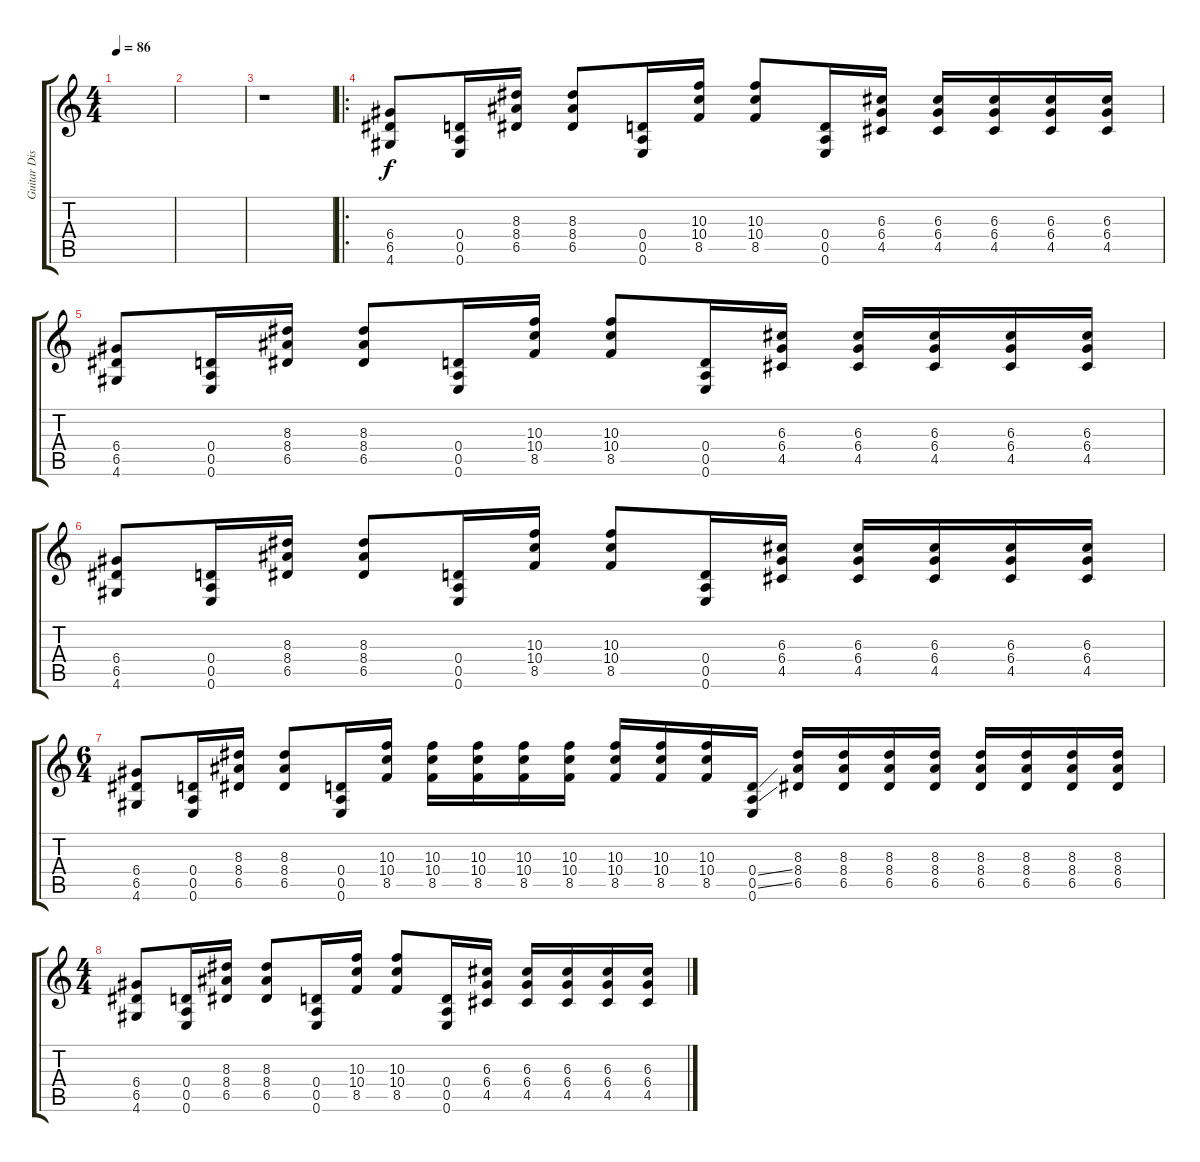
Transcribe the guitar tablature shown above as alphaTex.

\track ("Guitar Dist" "Guitar Dis") {instrument distortionguitar}
\staff {score tabs}
\tuning (E4 B3 G3 D3 A2 E2) {hide}
\ts (4 4)
\tempo 86
\clef g2
\ks c
|
|
r.1 |
\ro
(6.4 6.5 4.6).8 (0.4 0.5 0.6).16 (8.3 8.4 6.5).16 (8.3 8.4 6.5).8 (0.4 0.5 0.6).16 (10.3 10.4 8.5).16 (10.3 10.4 8.5).8 (0.4 0.5 0.6).16 (6.3 6.4 4.5).16 (6.3 6.4 4.5).16 (6.3 6.4 4.5).16 (6.3 6.4 4.5).16 (6.3 6.4 4.5).16 |
(6.4 6.5 4.6).8 (0.4 0.5 0.6).16 (8.3 8.4 6.5).16 (8.3 8.4 6.5).8 (0.4 0.5 0.6).16 (10.3 10.4 8.5).16 (10.3 10.4 8.5).8 (0.4 0.5 0.6).16 (6.3 6.4 4.5).16 (6.3 6.4 4.5).16 (6.3 6.4 4.5).16 (6.3 6.4 4.5).16 (6.3 6.4 4.5).16 |
(6.4 6.5 4.6).8 (0.4 0.5 0.6).16 (8.3 8.4 6.5).16 (8.3 8.4 6.5).8 (0.4 0.5 0.6).16 (10.3 10.4 8.5).16 (10.3 10.4 8.5).8 (0.4 0.5 0.6).16 (6.3 6.4 4.5).16 (6.3 6.4 4.5).16 (6.3 6.4 4.5).16 (6.3 6.4 4.5).16 (6.3 6.4 4.5).16 |
\ts (6 4)
(6.4 6.5 4.6).8 (0.4 0.5 0.6).16 (8.3 8.4 6.5).16 (8.3 8.4 6.5).8 (0.4 0.5 0.6).16 (10.3 10.4 8.5).16 (10.3 10.4 8.5).16 (10.3 10.4 8.5).16 (10.3 10.4 8.5).16 (10.3 10.4 8.5).16 (10.3 10.4 8.5).16 (10.3 10.4 8.5).16 (10.3 10.4 8.5).16 (0.4{ss} 0.5{ss} 0.6).16 (8.3 8.4 6.5).16 (8.3 8.4 6.5).16 (8.3 8.4 6.5).16 (8.3 8.4 6.5).16 (8.3 8.4 6.5).16 (8.3 8.4 6.5).16 (8.3 8.4 6.5).16 (8.3 8.4 6.5).16 |
\ts (4 4)
(6.4 6.5 4.6).8 (0.4 0.5 0.6).16 (8.3 8.4 6.5).16 (8.3 8.4 6.5).8 (0.4 0.5 0.6).16 (10.3 10.4 8.5).16 (10.3 10.4 8.5).8 (0.4 0.5 0.6).16 (6.3 6.4 4.5).16 (6.3 6.4 4.5).16 (6.3 6.4 4.5).16 (6.3 6.4 4.5).16 (6.3 6.4 4.5).16
